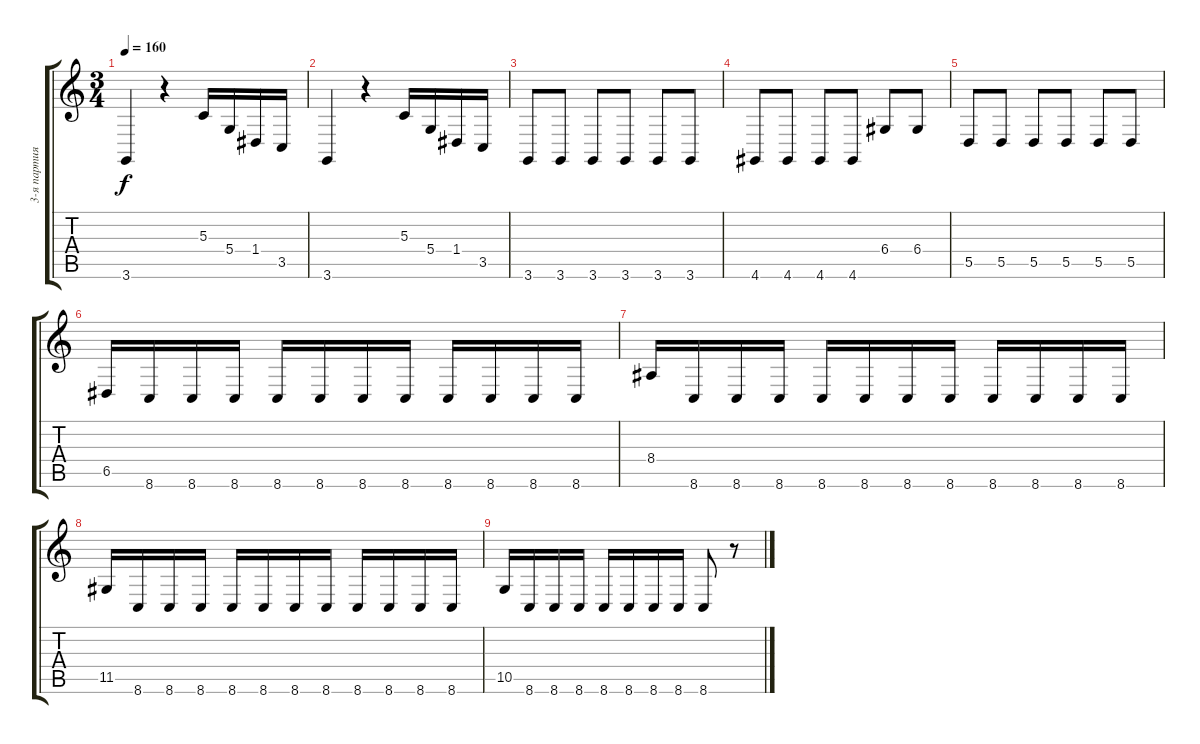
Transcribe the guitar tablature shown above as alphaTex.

\track ("3-я партия by Alto" "3-я партия") {instrument lead1square}
\staff {score tabs}
\tuning (E4 B3 G3 D3 A2 E2) {hide}
\ts (3 4)
\tempo 160
\clef g2
\ks c
3.6.4{dy f} r.4 5.3.16 5.4.16 1.4.16 3.5.16 |
3.6.4 r.4 5.3.16 5.4.16 1.4.16 3.5.16 |
3.6.8 3.6.8 3.6.8 3.6.8 3.6.8 3.6.8 |
4.6.8 4.6.8 4.6.8 4.6.8 6.4.8 6.4.8 |
5.5.8 5.5.8 5.5.8 5.5.8 5.5.8 5.5.8 |
6.5.16 8.6.16 8.6.16 8.6.16 8.6.16 8.6.16 8.6.16 8.6.16 8.6.16 8.6.16 8.6.16 8.6.16 |
8.4.16 8.6.16 8.6.16 8.6.16 8.6.16 8.6.16 8.6.16 8.6.16 8.6.16 8.6.16 8.6.16 8.6.16 |
11.5.16 8.6.16 8.6.16 8.6.16 8.6.16 8.6.16 8.6.16 8.6.16 8.6.16 8.6.16 8.6.16 8.6.16 |
10.5.16 8.6.16 8.6.16 8.6.16 8.6.16 8.6.16 8.6.16 8.6.16 8.6.8 r.8
